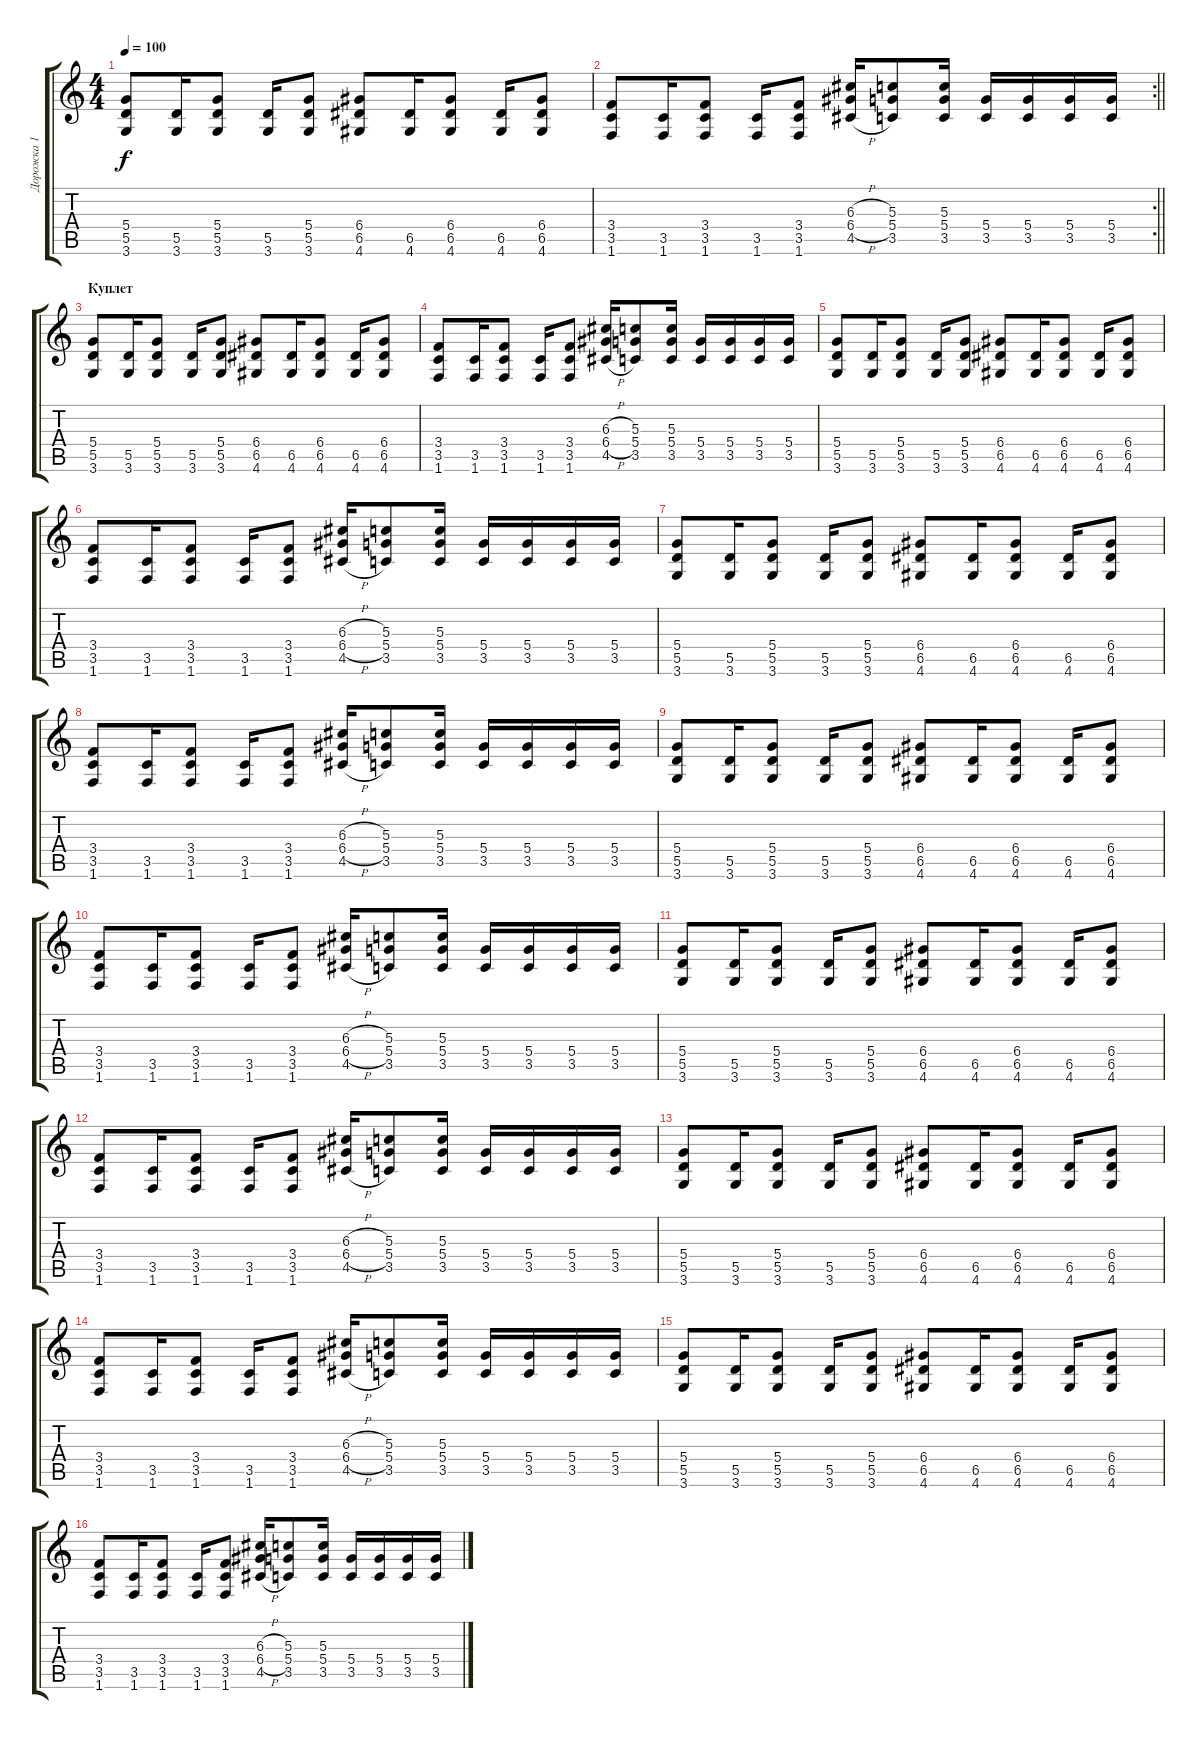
\track ("Дорожка 1" "Дорожка 1") {instrument distortionguitar}
\staff {score tabs}
\tuning (E4 B3 G3 D3 A2 E2) {hide}
\ts (4 4)
\tempo 100
\clef g2
\ks c
(5.4 5.5 3.6).8{dy f} (5.5 3.6).16 (5.4 5.5 3.6).8 (5.5 3.6).16 (5.4 5.5 3.6).8 (6.4 6.5 4.6).8 (6.5 4.6).16 (6.4 6.5 4.6).8 (6.5 4.6).16 (6.4 6.5 4.6).8 |
\rc 2
\barLineRight lightlight
(3.4 3.5 1.6).8 (3.5 1.6).16 (3.4 3.5 1.6).8 (3.5 1.6).16 (3.4 3.5 1.6).8 (6.3{h} 6.4{h} 4.5{h}).16 (5.3 5.4 3.5).8 (5.3 5.4 3.5).16 (5.4 3.5).16 (5.4 3.5).16 (5.4 3.5).16 (5.4 3.5).16 |
\section ("" "Куплет")
(5.4 5.5 3.6).8 (5.5 3.6).16 (5.4 5.5 3.6).8 (5.5 3.6).16 (5.4 5.5 3.6).8 (6.4 6.5 4.6).8 (6.5 4.6).16 (6.4 6.5 4.6).8 (6.5 4.6).16 (6.4 6.5 4.6).8 |
(3.4 3.5 1.6).8 (3.5 1.6).16 (3.4 3.5 1.6).8 (3.5 1.6).16 (3.4 3.5 1.6).8 (6.3{h} 6.4{h} 4.5{h}).16 (5.3 5.4 3.5).8 (5.3 5.4 3.5).16 (5.4 3.5).16 (5.4 3.5).16 (5.4 3.5).16 (5.4 3.5).16 |
(5.4 5.5 3.6).8 (5.5 3.6).16 (5.4 5.5 3.6).8 (5.5 3.6).16 (5.4 5.5 3.6).8 (6.4 6.5 4.6).8 (6.5 4.6).16 (6.4 6.5 4.6).8 (6.5 4.6).16 (6.4 6.5 4.6).8 |
(3.4 3.5 1.6).8 (3.5 1.6).16 (3.4 3.5 1.6).8 (3.5 1.6).16 (3.4 3.5 1.6).8 (6.3{h} 6.4{h} 4.5{h}).16 (5.3 5.4 3.5).8 (5.3 5.4 3.5).16 (5.4 3.5).16 (5.4 3.5).16 (5.4 3.5).16 (5.4 3.5).16 |
(5.4 5.5 3.6).8 (5.5 3.6).16 (5.4 5.5 3.6).8 (5.5 3.6).16 (5.4 5.5 3.6).8 (6.4 6.5 4.6).8 (6.5 4.6).16 (6.4 6.5 4.6).8 (6.5 4.6).16 (6.4 6.5 4.6).8 |
(3.4 3.5 1.6).8 (3.5 1.6).16 (3.4 3.5 1.6).8 (3.5 1.6).16 (3.4 3.5 1.6).8 (6.3{h} 6.4{h} 4.5{h}).16 (5.3 5.4 3.5).8 (5.3 5.4 3.5).16 (5.4 3.5).16 (5.4 3.5).16 (5.4 3.5).16 (5.4 3.5).16 |
(5.4 5.5 3.6).8 (5.5 3.6).16 (5.4 5.5 3.6).8 (5.5 3.6).16 (5.4 5.5 3.6).8 (6.4 6.5 4.6).8 (6.5 4.6).16 (6.4 6.5 4.6).8 (6.5 4.6).16 (6.4 6.5 4.6).8 |
(3.4 3.5 1.6).8 (3.5 1.6).16 (3.4 3.5 1.6).8 (3.5 1.6).16 (3.4 3.5 1.6).8 (6.3{h} 6.4{h} 4.5{h}).16 (5.3 5.4 3.5).8 (5.3 5.4 3.5).16 (5.4 3.5).16 (5.4 3.5).16 (5.4 3.5).16 (5.4 3.5).16 |
(5.4 5.5 3.6).8 (5.5 3.6).16 (5.4 5.5 3.6).8 (5.5 3.6).16 (5.4 5.5 3.6).8 (6.4 6.5 4.6).8 (6.5 4.6).16 (6.4 6.5 4.6).8 (6.5 4.6).16 (6.4 6.5 4.6).8 |
(3.4 3.5 1.6).8 (3.5 1.6).16 (3.4 3.5 1.6).8 (3.5 1.6).16 (3.4 3.5 1.6).8 (6.3{h} 6.4{h} 4.5{h}).16 (5.3 5.4 3.5).8 (5.3 5.4 3.5).16 (5.4 3.5).16 (5.4 3.5).16 (5.4 3.5).16 (5.4 3.5).16 |
(5.4 5.5 3.6).8 (5.5 3.6).16 (5.4 5.5 3.6).8 (5.5 3.6).16 (5.4 5.5 3.6).8 (6.4 6.5 4.6).8 (6.5 4.6).16 (6.4 6.5 4.6).8 (6.5 4.6).16 (6.4 6.5 4.6).8 |
(3.4 3.5 1.6).8 (3.5 1.6).16 (3.4 3.5 1.6).8 (3.5 1.6).16 (3.4 3.5 1.6).8 (6.3{h} 6.4{h} 4.5{h}).16 (5.3 5.4 3.5).8 (5.3 5.4 3.5).16 (5.4 3.5).16 (5.4 3.5).16 (5.4 3.5).16 (5.4 3.5).16 |
(5.4 5.5 3.6).8 (5.5 3.6).16 (5.4 5.5 3.6).8 (5.5 3.6).16 (5.4 5.5 3.6).8 (6.4 6.5 4.6).8 (6.5 4.6).16 (6.4 6.5 4.6).8 (6.5 4.6).16 (6.4 6.5 4.6).8 |
(3.4 3.5 1.6).8 (3.5 1.6).16 (3.4 3.5 1.6).8 (3.5 1.6).16 (3.4 3.5 1.6).8 (6.3{h} 6.4{h} 4.5{h}).16 (5.3 5.4 3.5).8 (5.3 5.4 3.5).16 (5.4 3.5).16 (5.4 3.5).16 (5.4 3.5).16 (5.4 3.5).16
